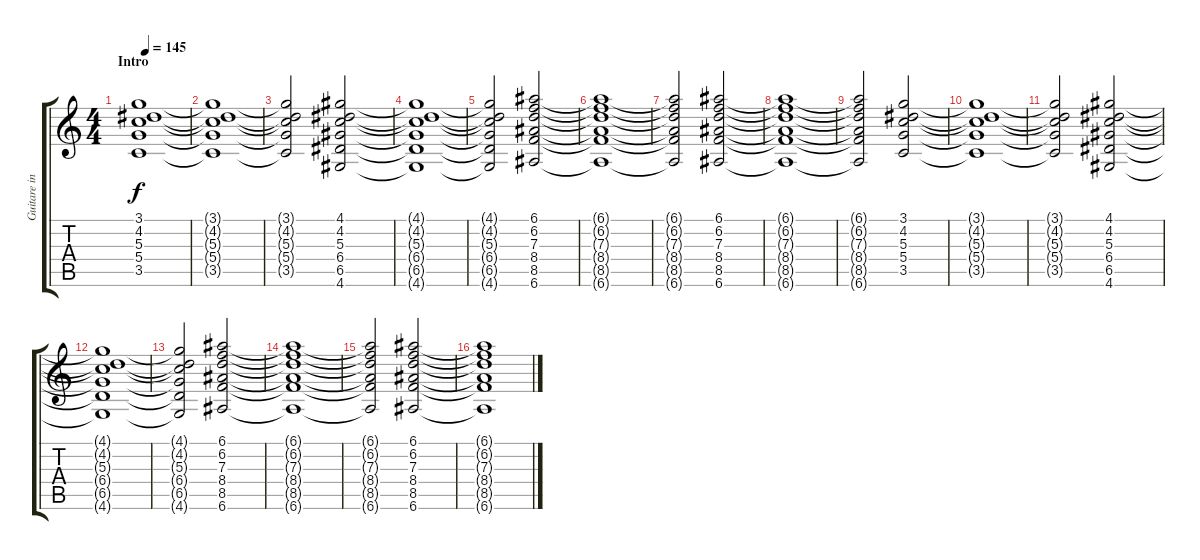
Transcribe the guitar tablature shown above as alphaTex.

\track ("Guitare intro" "Guitare in") {instrument acousticguitarsteel}
\staff {score tabs}
\tuning (E4 B3 G3 D3 A2 E2) {hide}
\ts (4 4)
\section ("" "Intro")
\tempo 145
\clef g2
\ks c
(3.1 4.2 5.3 5.4 3.5).1{dy f instrument acousticguitarsteel} |
(3.1{t} 4.2{t} 5.3{t} 5.4{t} 3.5{t}).1 |
(3.1{t} 4.2{t} 5.3{t} 5.4{t} 3.5{t}).2 (4.1 4.2 5.3 6.4 6.5 4.6).2 |
(4.1{t} 4.2{t} 5.3{t} 6.4{t} 6.5{t} 4.6{t}).1 |
(4.1{t} 4.2{t} 5.3{t} 6.4{t} 6.5{t} 4.6{t}).2 (6.1 6.2 7.3 8.4 8.5 6.6).2 |
(6.1{t} 6.2{t} 7.3{t} 8.4{t} 8.5{t} 6.6{t}).1 |
(6.1{t} 6.2{t} 7.3{t} 8.4{t} 8.5{t} 6.6{t}).2 (6.1 6.2 7.3 8.4 8.5 6.6).2 |
(6.1{t} 6.2{t} 7.3{t} 8.4{t} 8.5{t} 6.6{t}).1 |
(6.1{t} 6.2{t} 7.3{t} 8.4{t} 8.5{t} 6.6{t}).2 (3.1 4.2 5.3 5.4 3.5).2 |
(3.1{t} 4.2{t} 5.3{t} 5.4{t} 3.5{t}).1 |
(3.1{t} 4.2{t} 5.3{t} 5.4{t} 3.5{t}).2 (4.1 4.2 5.3 6.4 6.5 4.6).2 |
(4.1{t} 4.2{t} 5.3{t} 6.4{t} 6.5{t} 4.6{t}).1 |
(4.1{t} 4.2{t} 5.3{t} 6.4{t} 6.5{t} 4.6{t}).2 (6.1 6.2 7.3 8.4 8.5 6.6).2 |
(6.1{t} 6.2{t} 7.3{t} 8.4{t} 8.5{t} 6.6{t}).1 |
(6.1{t} 6.2{t} 7.3{t} 8.4{t} 8.5{t} 6.6{t}).2 (6.1 6.2 7.3 8.4 8.5 6.6).2 |
(6.1{t} 6.2{t} 7.3{t} 8.4{t} 8.5{t} 6.6{t}).1
